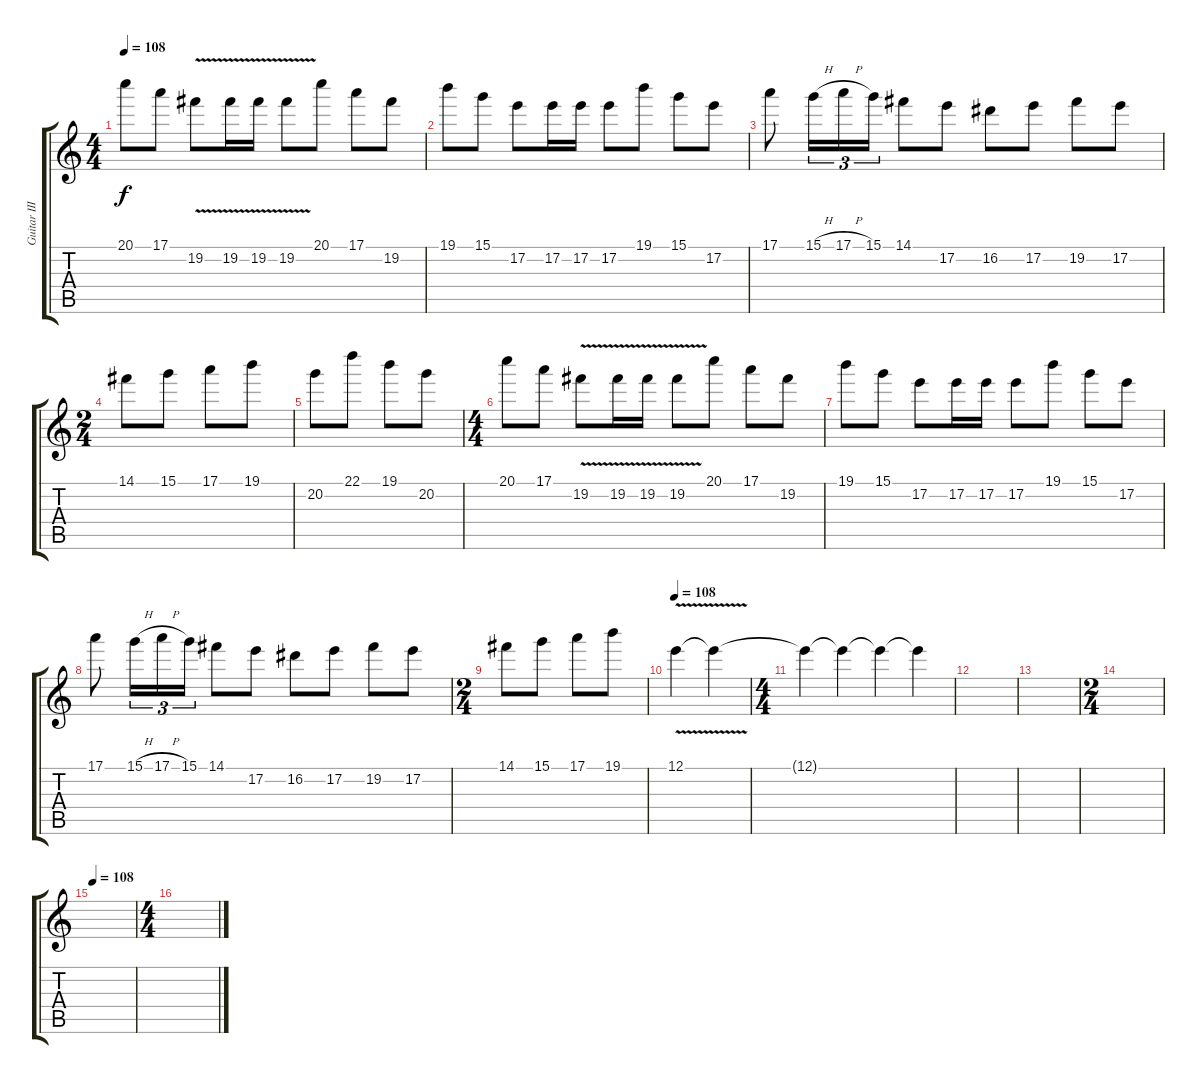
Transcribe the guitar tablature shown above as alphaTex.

\track ("Guitar III" "Guitar III") {instrument distortionguitar}
\staff {score tabs}
\tuning (E4 B3 G3 D3 A2 E2) {hide}
\ts (4 4)
\tempo 108
\clef g2
\ks c
20.1.8{dy f} 17.1.8 19.2{v}.8 19.2{v}.16 19.2{v}.16 19.2{v}.8 20.1.8 17.1.8 19.2.8 |
19.1.8 15.1.8 17.2.8 17.2.16 17.2.16 17.2.8 19.1.8 15.1.8 17.2.8 |
17.1.8 15.1{h}.16{tu (3 2)} 17.1{h}.16{tu (3 2)} 15.1.16{tu (3 2)} 14.1.8 17.2.8 16.2.8 17.2.8 19.2.8 17.2.8 |
\ts (2 4)
14.1.8 15.1.8 17.1.8 19.1.8 |
20.2.8 22.1.8 19.1.8 20.2.8 |
\ts (4 4)
20.1.8 17.1.8 19.2{v}.8 19.2{v}.16 19.2{v}.16 19.2{v}.8 20.1.8 17.1.8 19.2.8 |
19.1.8 15.1.8 17.2.8 17.2.16 17.2.16 17.2.8 19.1.8 15.1.8 17.2.8 |
17.1.8 15.1{h}.16{tu (3 2)} 17.1{h}.16{tu (3 2)} 15.1.16{tu (3 2)} 14.1.8 17.2.8 16.2.8 17.2.8 19.2.8 17.2.8 |
\ts (2 4)
14.1.8 15.1.8 17.1.8 19.1.8 |
\tempo 108
12.1{v}.4 12.1{t}.4{volume 11} |
\ts (4 4)
12.1{t}.4{volume 9} 12.1{t}.4{volume 6} 12.1{t}.4{volume 4} 12.1{t}.4{volume 2} |
|
|
\ts (2 4)
|
\tempo 108
|
\ts (4 4)
